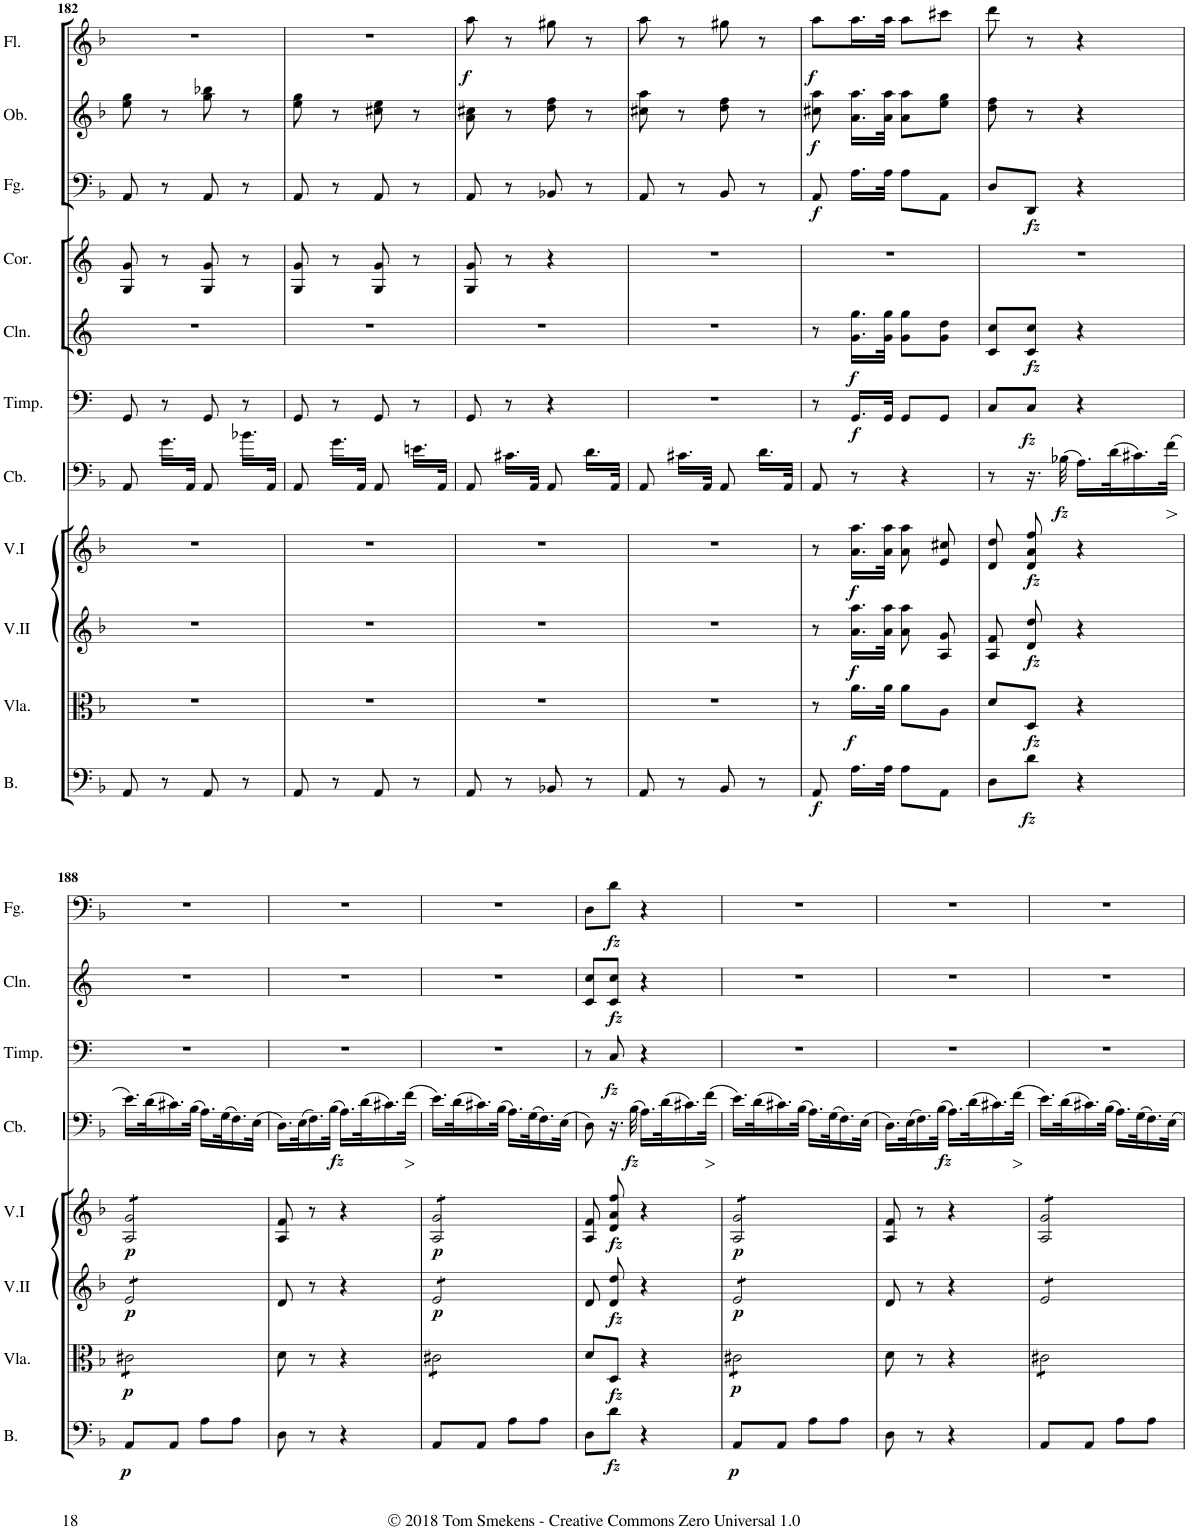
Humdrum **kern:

**kern	**dynam	**kern	**dynam	**kern	**dynam	**kern	**dynam	**kern	**dynam	**kern	**dynam	**kern	**dynam	**kern	**kern	**dynam	**kern	**dynam	**kern	**dynam
*part11	*part11	*part10	*part10	*part9	*part9	*part8	*part8	*part7	*part7	*part6	*part6	*part5	*part5	*part4	*part3	*part3	*part2	*part2	*part1	*part1
*staff11	*staff11	*staff10	*staff10	*staff9	*staff9	*staff8	*staff8	*staff7	*staff7	*staff6	*staff6	*staff5	*staff5	*staff4	*staff3	*staff3	*staff2	*staff2	*staff1	*staff1
*I"Violoncello e Basso	*	*I"Viola	*	*I"Violino II	*	*I"Violino I	*	*I"Contrabbasso Principale	*	*I"Timpani (D, A)	*	*I"Clarini 1,2 (D)	*	*I"Corni 1,2 (D)	*I"Fagotto	*	*I"Oboi 1,2	*	*I"Flauto	*
*I'B.	*	*I'Vla.	*	*I'V.II	*	*I'V.I	*	*I'Cb.	*	*I'Timp.	*	*I'Cln.	*	*I'Cor.	*I'Fg.	*	*I'Ob.	*	*I'Fl.	*
!!LO:PB:g=z
*clefF4	*	*clefC3	*	*clefG2	*	*clefG2	*	*clefF4	*	*clefF4	*	*clefG2	*	*clefG2	*clefF4	*	*clefG2	*	*clefG2	*
*Trd7c12	*	*	*	*	*	*	*	*Trd7c12	*	*Trd-1c-2	*	*Trd-1c-2	*	*Trd6c10	*	*	*	*	*	*
*k[b-]	*	*k[b-]	*	*k[b-]	*	*k[b-]	*	*k[b-]	*	*k[]	*	*k[]	*	*k[]	*k[b-]	*	*k[b-]	*	*k[b-]	*
*M2/4	*	*M2/4	*	*M2/4	*	*M2/4	*	*M2/4	*	*M2/4	*	*M2/4	*	*M2/4	*M2/4	*	*M2/4	*	*M2/4	*
=182	=182	=182	=182	=182	=182	=182	=182	=182	=182	=182	=182	=182	=182	=182	=182	=182	=182	=182	=182	=182
8AA/	.	2r	.	2r	.	2r	.	8AA/	.	8GG/	.	2r	.	8G/ 8g/	8AA/	.	8ee\ 8gg\	.	2r	.
8r	.	.	.	.	.	.	.	16.g\LL	.	8r	.	.	.	8r	8r	.	8r	.	.	.
.	.	.	.	.	.	.	.	32AA/JJk	.	.	.	.	.	.	.	.	.	.	.	.
8AA/	.	.	.	.	.	.	.	8AA/	.	8GG/	.	.	.	8G/ 8g/	8AA/	.	8gg\ 8bb-X\	.	.	.
8r	.	.	.	.	.	.	.	16.b-X\LL	.	8r	.	.	.	8r	8r	.	8r	.	.	.
.	.	.	.	.	.	.	.	32AA/JJk	.	.	.	.	.	.	.	.	.	.	.	.
=183	=183	=183	=183	=183	=183	=183	=183	=183	=183	=183	=183	=183	=183	=183	=183	=183	=183	=183	=183	=183
8AA/	.	2r	.	2r	.	2r	.	8AA/	.	8GG/	.	2r	.	8G/ 8g/	8AA/	.	8ee\ 8gg\	.	2r	.
8r	.	.	.	.	.	.	.	16.g\LL	.	8r	.	.	.	8r	8r	.	8r	.	.	.
.	.	.	.	.	.	.	.	32AA/JJk	.	.	.	.	.	.	.	.	.	.	.	.
8AA/	.	.	.	.	.	.	.	8AA/	.	8GG/	.	.	.	8G/ 8g/	8AA/	.	8cc#X\ 8ee\	.	.	.
8r	.	.	.	.	.	.	.	16.en\LL	.	8r	.	.	.	8r	8r	.	8r	.	.	.
.	.	.	.	.	.	.	.	32AA/JJk	.	.	.	.	.	.	.	.	.	.	.	.
=184	=184	=184	=184	=184	=184	=184	=184	=184	=184	=184	=184	=184	=184	=184	=184	=184	=184	=184	=184	=184
!	!	!	!	!	!	!	!	!	!	!	!	!	!	!	!	!	!	!	!	!LO:DY:b
8AA/	.	2r	.	2r	.	2r	.	8AA/	.	8GG/	.	2r	.	8G/ 8g/	8AA/	.	8a\ 8cc#X\	.	8aa\	f
8r	.	.	.	.	.	.	.	16.c#X\LL	.	8r	.	.	.	8r	8r	.	8r	.	8r	.
.	.	.	.	.	.	.	.	32AA/JJk	.	.	.	.	.	.	.	.	.	.	.	.
8BB-X/	.	.	.	.	.	.	.	8AA/	.	4r	.	.	.	4r	8BB-X/	.	8dd\ 8ff\	.	8gg#X\	.
8r	.	.	.	.	.	.	.	16.d\LL	.	.	.	.	.	.	8r	.	8r	.	8r	.
.	.	.	.	.	.	.	.	32AA/JJk	.	.	.	.	.	.	.	.	.	.	.	.
=185	=185	=185	=185	=185	=185	=185	=185	=185	=185	=185	=185	=185	=185	=185	=185	=185	=185	=185	=185	=185
8AA/	.	2r	.	2r	.	2r	.	8AA/	.	2r	.	2r	.	2r	8AA/	.	8cc#X\ 8aa\	.	8aa\	.
8r	.	.	.	.	.	.	.	16.c#X\LL	.	.	.	.	.	.	8r	.	8r	.	8r	.
.	.	.	.	.	.	.	.	32AA/JJk	.	.	.	.	.	.	.	.	.	.	.	.
8BB-/	.	.	.	.	.	.	.	8AA/	.	.	.	.	.	.	8BB-/	.	8dd\ 8ff\	.	8gg#X\	.
8r	.	.	.	.	.	.	.	16.d\LL	.	.	.	.	.	.	8r	.	8r	.	8r	.
.	.	.	.	.	.	.	.	32AA/JJk	.	.	.	.	.	.	.	.	.	.	.	.
=186	=186	=186	=186	=186	=186	=186	=186	=186	=186	=186	=186	=186	=186	=186	=186	=186	=186	=186	=186	=186
!	!LO:DY:b	!	!	!	!	!	!	!	!	!	!	!	!	!	!	!LO:DY:b	!	!LO:DY:b	!	!LO:DY:b
8AA/	f	8r	.	8r	.	8r	.	8AA/	.	8r	.	8r	.	2r	8AA/	f	8cc#X\ 8aa\	f	8aa\L	f
!	!	!	!LO:DY:b	!	!LO:DY:b	!	!LO:DY:b	!	!	!	!LO:DY:b	!	!LO:DY:b	!	!	!	!	!	!	!
16.A\LL	.	16.a\LL	f	16.a\ 16.aa\LL	f	16.a\ 16.aa\LL	f	8r	.	16.GG/LL	f	16.g\ 16.gg\LL	f	.	16.A\LL	.	16.a\ 16.aa\LL	.	16.aa\L	.
32A\JJk	.	32a\JJk	.	32a\ 32aa\JJk	.	32a\ 32aa\JJk	.	.	.	32GG/JJk	.	32g\ 32gg\JJk	.	.	32A\JJk	.	32a\ 32aa\JJk	.	32aa\JJk	.
8A\L	.	8a\L	.	8a\ 8aa\	.	8a\ 8aa\	.	4r	.	8GG/L	.	8g\ 8gg\L	.	.	8A\L	.	8a\ 8aa\L	.	8aa\L	.
8AA\J	.	8A\J	.	8A/ 8g/	.	8e/ 8cc#X/	.	.	.	8GG/J	.	8g\ 8dd\J	.	.	8AA\J	.	8ee\ 8gg\J	.	8ccc#X\J	.
=187	=187	=187	=187	=187	=187	=187	=187	=187	=187	=187	=187	=187	=187	=187	=187	=187	=187	=187	=187	=187
8D\L	.	8d/L	.	8A/ 8f/	.	8d/ 8dd/	.	8r	.	8C/L	.	8c/ 8cc/L	.	2r	8D/L	.	8dd\ 8ff\	.	8ddd\	.
!	!LO:DY:b	!	!LO:DY:b	!	!LO:DY:b	!	!LO:DY:b	!	!	!	!LO:DY:b	!	!LO:DY:b	!	!	!LO:DY:b	!	!	!	!
8d\J	fz	8D/J	fz	8d/ 8dd/	fz	8d/ 8a/ 8ff/	fz	16.r	.	8C/J	fz	8c/ 8cc/J	fz	.	8DD/J	fz	8r	.	8r	.
!	!	!	!	!	!	!	!	!	!LO:DY:b	!	!	!	!	!	!	!	!	!	!	!
.	.	.	.	.	.	.	.	(32B-X\	fz	.	.	.	.	.	.	.	.	.	.	.
4r	.	4r	.	4r	.	4r	.	16.A\LL)	.	4r	.	4r	.	.	4r	.	4r	.	4r	.
.	.	.	.	.	.	.	.	(32d\K	.	.	.	.	.	.	.	.	.	.	.	.
.	.	.	.	.	.	.	.	16.c#X\)	.	.	.	.	.	.	.	.	.	.	.	.
!	!	!	!	!	!	!	!	!	!LO:HP:b	!	!	!	!	!	!	!	!	!	!	!
.	.	.	.	.	.	.	.	(32f\JJk	>	.	.	.	.	.	.	.	.	.	.	.
.	.	.	.	.	.	.	.	.	]	.	.	.	.	.	.	.	.	.	.	.
!!LO:LB:g=z
=188	=188	=188	=188	=188	=188	=188	=188	=188	=188	=188	=188	=188	=188	=188	=188	=188	=188	=188	=188	=188
!	!LO:DY:b	!	!LO:DY:b	!	!LO:DY:b	!	!LO:DY:b	!	!	!	!	!	!	!	!	!	!	!	!	!
*	*	*tremolo	*	*	*	*	*	*	*	*	*	*	*	*	*	*	*	*	*	*
*	*	*	*	*tremolo	*	*	*	*	*	*	*	*	*	*	*	*	*	*	*	*
*	*	*	*	*	*	*tremolo	*	*	*	*	*	*	*	*	*	*	*	*	*	*
8AA/L	p	8c#X\L	p	8e/L	p	8A/ 8g/L	p	16.e\LL)	.	2r	.	2r	.	2r	2r	.	2r	.	2r	.
.	.	.	.	.	.	.	.	(32d\K	.	.	.	.	.	.	.	.	.	.	.	.
8AA/J	.	8c#X\	.	8e/	.	8A/ 8g/	.	16.c#X\)	.	.	.	.	.	.	.	.	.	.	.	.
.	.	.	.	.	.	.	.	(32B-\JJk	.	.	.	.	.	.	.	.	.	.	.	.
8A\L	.	8c#X\	.	8e/	.	8A/ 8g/	.	16.A\LL)	.	.	.	.	.	.	.	.	.	.	.	.
.	.	.	.	.	.	.	.	(32G\K	.	.	.	.	.	.	.	.	.	.	.	.
8A\J	.	8c#X\J	.	8e/J	.	8A/ 8g/J	.	16.F\)	.	.	.	.	.	.	.	.	.	.	.	.
*	*	*	*	*	*	*Xtremolo	*	*	*	*	*	*	*	*	*	*	*	*	*	*
*	*	*	*	*Xtremolo	*	*	*	*	*	*	*	*	*	*	*	*	*	*	*	*
*	*	*Xtremolo	*	*	*	*	*	*	*	*	*	*	*	*	*	*	*	*	*	*
.	.	.	.	.	.	.	.	(32E\JJk	.	.	.	.	.	.	.	.	.	.	.	.
=189	=189	=189	=189	=189	=189	=189	=189	=189	=189	=189	=189	=189	=189	=189	=189	=189	=189	=189	=189	=189
8D\	.	8d\	.	8d/	.	8A/ 8f/	.	16.D\LL)	.	2r	.	2r	.	2r	2r	.	2r	.	2r	.
.	.	.	.	.	.	.	.	(32E\K	.	.	.	.	.	.	.	.	.	.	.	.
8r	.	8r	.	8r	.	8r	.	16.F\)	.	.	.	.	.	.	.	.	.	.	.	.
!	!	!	!	!	!	!	!	!	!LO:DY:b	!	!	!	!	!	!	!	!	!	!	!
.	.	.	.	.	.	.	.	(32B-\JJk	fz	.	.	.	.	.	.	.	.	.	.	.
4r	.	4r	.	4r	.	4r	.	16.A\LL)	.	.	.	.	.	.	.	.	.	.	.	.
.	.	.	.	.	.	.	.	(32d\K	.	.	.	.	.	.	.	.	.	.	.	.
.	.	.	.	.	.	.	.	16.c#X\)	.	.	.	.	.	.	.	.	.	.	.	.
!	!	!	!	!	!	!	!	!	!LO:HP:b	!	!	!	!	!	!	!	!	!	!	!
.	.	.	.	.	.	.	.	(32f\JJk	>	.	.	.	.	.	.	.	.	.	.	.
.	.	.	.	.	.	.	.	.	]	.	.	.	.	.	.	.	.	.	.	.
=190	=190	=190	=190	=190	=190	=190	=190	=190	=190	=190	=190	=190	=190	=190	=190	=190	=190	=190	=190	=190
!	!	!	!	!	!LO:DY:b	!	!LO:DY:b	!	!	!	!	!	!	!	!	!	!	!	!	!
*	*	*tremolo	*	*	*	*	*	*	*	*	*	*	*	*	*	*	*	*	*	*
*	*	*	*	*tremolo	*	*	*	*	*	*	*	*	*	*	*	*	*	*	*	*
*	*	*	*	*	*	*tremolo	*	*	*	*	*	*	*	*	*	*	*	*	*	*
8AA/L	.	8c#X\L	.	8e/L	p	8A/ 8g/L	p	16.e\LL)	.	2r	.	2r	.	2r	2r	.	2r	.	2r	.
.	.	.	.	.	.	.	.	(32d\K	.	.	.	.	.	.	.	.	.	.	.	.
8AA/J	.	8c#X\	.	8e/	.	8A/ 8g/	.	16.c#X\)	.	.	.	.	.	.	.	.	.	.	.	.
.	.	.	.	.	.	.	.	(32B-\JJk	.	.	.	.	.	.	.	.	.	.	.	.
8A\L	.	8c#X\	.	8e/	.	8A/ 8g/	.	16.A\LL)	.	.	.	.	.	.	.	.	.	.	.	.
.	.	.	.	.	.	.	.	(32G\K	.	.	.	.	.	.	.	.	.	.	.	.
8A\J	.	8c#X\J	.	8e/J	.	8A/ 8g/J	.	16.F\)	.	.	.	.	.	.	.	.	.	.	.	.
*	*	*	*	*	*	*Xtremolo	*	*	*	*	*	*	*	*	*	*	*	*	*	*
*	*	*	*	*Xtremolo	*	*	*	*	*	*	*	*	*	*	*	*	*	*	*	*
*	*	*Xtremolo	*	*	*	*	*	*	*	*	*	*	*	*	*	*	*	*	*	*
.	.	.	.	.	.	.	.	(32E\JJk	.	.	.	.	.	.	.	.	.	.	.	.
=191	=191	=191	=191	=191	=191	=191	=191	=191	=191	=191	=191	=191	=191	=191	=191	=191	=191	=191	=191	=191
8D\L	.	8d/L	.	8d/	.	8A/ 8f/	.	8D\)	.	8r	.	8c/ 8cc/L	.	2r	8D\L	.	2r	.	2r	.
!	!LO:DY:b	!	!LO:DY:b	!	!LO:DY:b	!	!LO:DY:b	!	!	!	!LO:DY:b	!	!LO:DY:b	!	!	!LO:DY:b	!	!	!	!
8d\J	fz	8D/J	fz	8d/ 8dd/	fz	8d/ 8a/ 8ff/	fz	16.r	.	8C/	fz	8c/ 8cc/J	fz	.	8d\J	fz	.	.	.	.
!	!	!	!	!	!	!	!	!	!LO:DY:b	!	!	!	!	!	!	!	!	!	!	!
.	.	.	.	.	.	.	.	(32B-\	fz	.	.	.	.	.	.	.	.	.	.	.
4r	.	4r	.	4r	.	4r	.	16.A\LL)	.	4r	.	4r	.	.	4r	.	.	.	.	.
.	.	.	.	.	.	.	.	(32d\K	.	.	.	.	.	.	.	.	.	.	.	.
.	.	.	.	.	.	.	.	16.c#X\)	.	.	.	.	.	.	.	.	.	.	.	.
!	!	!	!	!	!	!	!	!	!LO:HP:b	!	!	!	!	!	!	!	!	!	!	!
.	.	.	.	.	.	.	.	(32f\JJk	>	.	.	.	.	.	.	.	.	.	.	.
.	.	.	.	.	.	.	.	.	]	.	.	.	.	.	.	.	.	.	.	.
=192	=192	=192	=192	=192	=192	=192	=192	=192	=192	=192	=192	=192	=192	=192	=192	=192	=192	=192	=192	=192
!	!LO:DY:b	!	!LO:DY:b	!	!LO:DY:b	!	!LO:DY:b	!	!	!	!	!	!	!	!	!	!	!	!	!
*	*	*tremolo	*	*	*	*	*	*	*	*	*	*	*	*	*	*	*	*	*	*
*	*	*	*	*tremolo	*	*	*	*	*	*	*	*	*	*	*	*	*	*	*	*
*	*	*	*	*	*	*tremolo	*	*	*	*	*	*	*	*	*	*	*	*	*	*
8AA/L	p	8c#X\L	p	8e/L	p	8A/ 8g/L	p	16.e\LL)	.	2r	.	2r	.	2r	2r	.	2r	.	2r	.
.	.	.	.	.	.	.	.	(32d\K	.	.	.	.	.	.	.	.	.	.	.	.
8AA/J	.	8c#X\	.	8e/	.	8A/ 8g/	.	16.c#X\)	.	.	.	.	.	.	.	.	.	.	.	.
.	.	.	.	.	.	.	.	(32B-\JJk	.	.	.	.	.	.	.	.	.	.	.	.
8A\L	.	8c#X\	.	8e/	.	8A/ 8g/	.	16.A\LL)	.	.	.	.	.	.	.	.	.	.	.	.
.	.	.	.	.	.	.	.	(32G\K	.	.	.	.	.	.	.	.	.	.	.	.
8A\J	.	8c#X\J	.	8e/J	.	8A/ 8g/J	.	16.F\)	.	.	.	.	.	.	.	.	.	.	.	.
*	*	*	*	*	*	*Xtremolo	*	*	*	*	*	*	*	*	*	*	*	*	*	*
*	*	*	*	*Xtremolo	*	*	*	*	*	*	*	*	*	*	*	*	*	*	*	*
*	*	*Xtremolo	*	*	*	*	*	*	*	*	*	*	*	*	*	*	*	*	*	*
.	.	.	.	.	.	.	.	(32E\JJk	.	.	.	.	.	.	.	.	.	.	.	.
=193	=193	=193	=193	=193	=193	=193	=193	=193	=193	=193	=193	=193	=193	=193	=193	=193	=193	=193	=193	=193
8D\	.	8d\	.	8d/	.	8A/ 8f/	.	16.D\LL)	.	2r	.	2r	.	2r	2r	.	2r	.	2r	.
.	.	.	.	.	.	.	.	(32E\K	.	.	.	.	.	.	.	.	.	.	.	.
8r	.	8r	.	8r	.	8r	.	16.F\)	.	.	.	.	.	.	.	.	.	.	.	.
!	!	!	!	!	!	!	!	!	!LO:DY:b	!	!	!	!	!	!	!	!	!	!	!
.	.	.	.	.	.	.	.	(32B-\JJk	fz	.	.	.	.	.	.	.	.	.	.	.
4r	.	4r	.	4r	.	4r	.	16.A\LL)	.	.	.	.	.	.	.	.	.	.	.	.
.	.	.	.	.	.	.	.	(32d\K	.	.	.	.	.	.	.	.	.	.	.	.
.	.	.	.	.	.	.	.	16.c#X\)	.	.	.	.	.	.	.	.	.	.	.	.
!	!	!	!	!	!	!	!	!	!LO:HP:b	!	!	!	!	!	!	!	!	!	!	!
.	.	.	.	.	.	.	.	(32f\JJk	>	.	.	.	.	.	.	.	.	.	.	.
.	.	.	.	.	.	.	.	.	]	.	.	.	.	.	.	.	.	.	.	.
=194	=194	=194	=194	=194	=194	=194	=194	=194	=194	=194	=194	=194	=194	=194	=194	=194	=194	=194	=194	=194
*	*	*tremolo	*	*	*	*	*	*	*	*	*	*	*	*	*	*	*	*	*	*
*	*	*	*	*tremolo	*	*	*	*	*	*	*	*	*	*	*	*	*	*	*	*
*	*	*	*	*	*	*tremolo	*	*	*	*	*	*	*	*	*	*	*	*	*	*
8AA/L	.	8c#X\L	.	8e/L	.	8A/ 8g/L	.	16.e\LL)	.	2r	.	2r	.	2r	2r	.	2r	.	2r	.
.	.	.	.	.	.	.	.	(32d\K	.	.	.	.	.	.	.	.	.	.	.	.
8AA/J	.	8c#X\	.	8e/	.	8A/ 8g/	.	16.c#X\)	.	.	.	.	.	.	.	.	.	.	.	.
.	.	.	.	.	.	.	.	(32B-\JJk	.	.	.	.	.	.	.	.	.	.	.	.
8A\L	.	8c#X\	.	8e/	.	8A/ 8g/	.	16.A\LL)	.	.	.	.	.	.	.	.	.	.	.	.
.	.	.	.	.	.	.	.	(32G\K	.	.	.	.	.	.	.	.	.	.	.	.
8A\J	.	8c#X\J	.	8e/J	.	8A/ 8g/J	.	16.F\)	.	.	.	.	.	.	.	.	.	.	.	.
*	*	*	*	*	*	*Xtremolo	*	*	*	*	*	*	*	*	*	*	*	*	*	*
*	*	*	*	*Xtremolo	*	*	*	*	*	*	*	*	*	*	*	*	*	*	*	*
*	*	*Xtremolo	*	*	*	*	*	*	*	*	*	*	*	*	*	*	*	*	*	*
.	.	.	.	.	.	.	.	32E\JJk	.	.	.	.	.	.	.	.	.	.	.	.
=	=	=	=	=	=	=	=	=	=	=	=	=	=	=	=	=	=	=	=	=
*-	*-	*-	*-	*-	*-	*-	*-	*-	*-	*-	*-	*-	*-	*-	*-	*-	*-	*-	*-	*-
